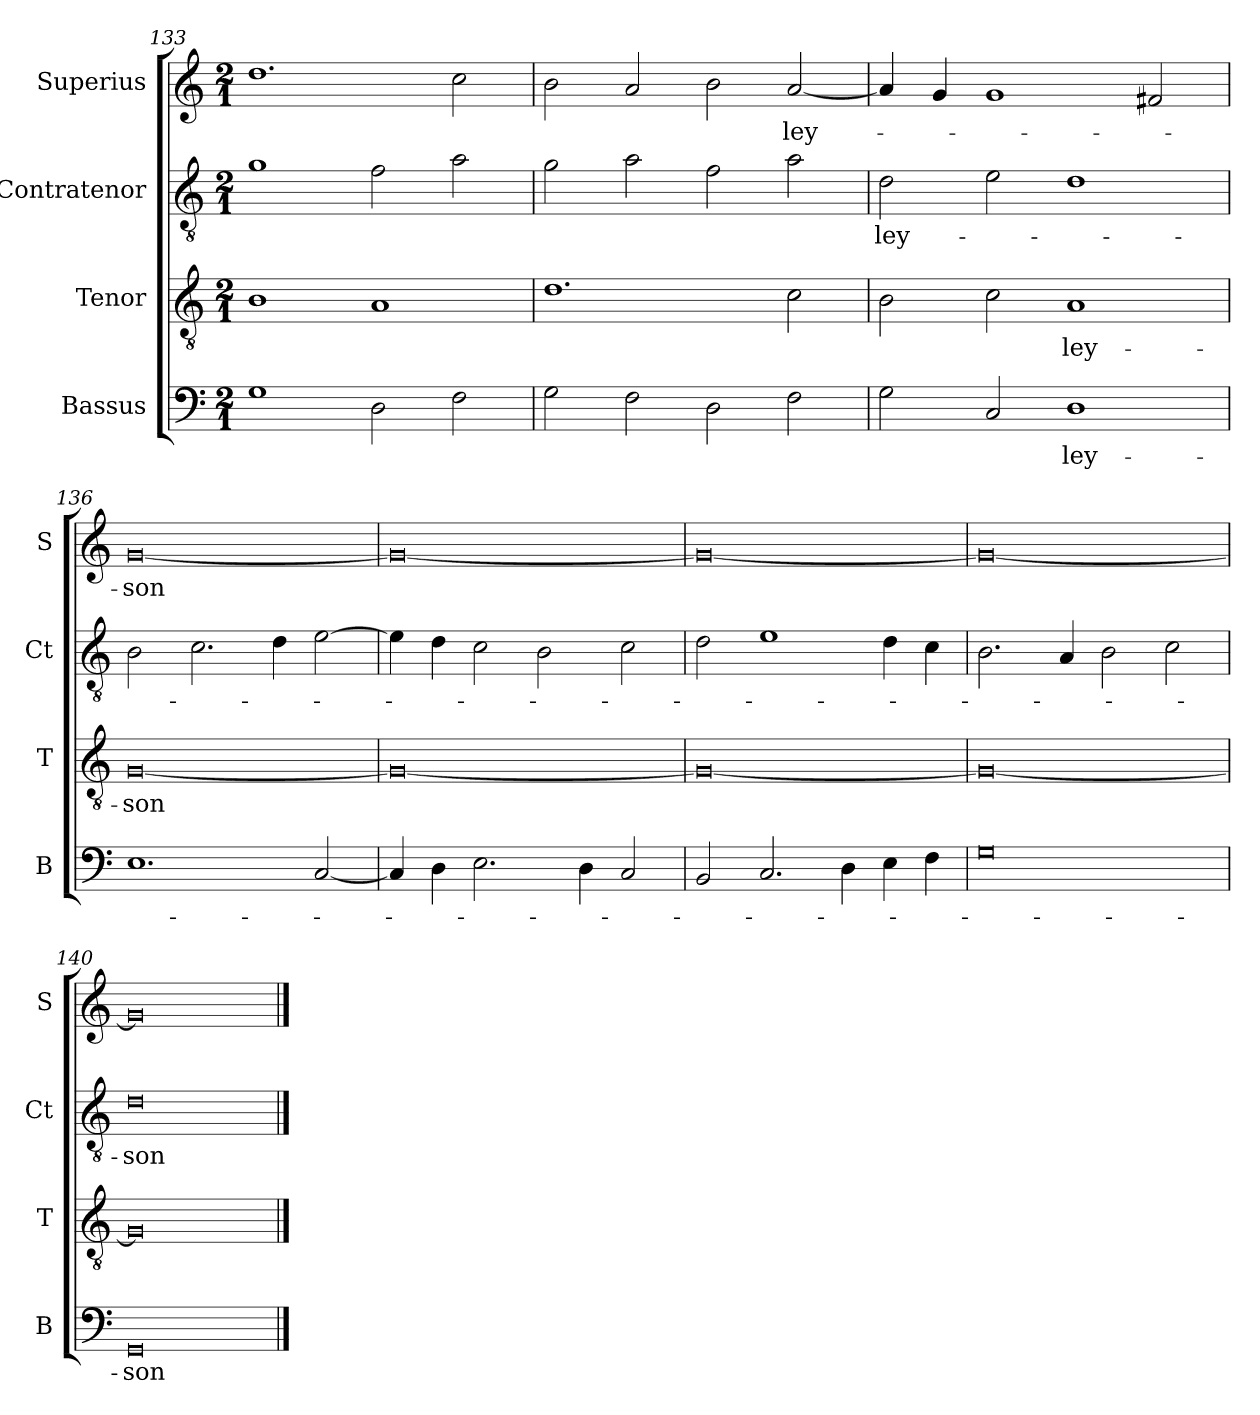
**kern	**text	**kern	**text	**kern	**text	**kern	**text
*part4	*part4	*part3	*part3	*part2	*part2	*part1	*part1
*staff4	*staff4	*staff3	*staff3	*staff2	*staff2	*staff1	*staff1
*I"Bassus	*	*I"Tenor	*	*I"Contratenor	*	*I"Superius	*
*I'B	*	*I'T	*	*I'Ct	*	*I'S	*
*clefF4	*	*clefGv2	*	*clefGv2	*	*clefG2	*
*k[]	*	*k[]	*	*k[]	*	*k[]	*
*M2/1	*	*M2/1	*	*M2/1	*	*M2/1	*
=133	=133	=133	=133	=133	=133	=133	=133
1G	.	1B	.	1g	.	1.dd	.
2D\	.	1A	.	2f\	.	.	.
2F\	.	.	.	2a\	.	2cc\	.
=134	=134	=134	=134	=134	=134	=134	=134
2G\	.	1.d	.	2g\	.	2b\	.
2F\	.	.	.	2a\	.	2a/	.
2D\	.	.	.	2f\	.	2b\	.
2F\	.	2c\	.	2a\	.	[2a/	-ley-
=135	=135	=135	=135	=135	=135	=135	=135
2G\	.	2B\	.	2d\	-ley-	4a/]	.
.	.	.	.	.	.	4g/	.
2C/	.	2c\	.	2e\	.	1g	.
1D	-ley-	1A	-ley-	1d	.	.	.
.	.	.	.	.	.	2f#X/	.
=136	=136	=136	=136	=136	=136	=136	=136
1.E	.	[0G	-son	2B\	.	[0g	-son
.	.	.	.	2.c\	.	.	.
.	.	.	.	4d\	.	.	.
[2C/	.	.	.	[2e\	.	.	.
=137	=137	=137	=137	=137	=137	=137	=137
4C/]	.	0G_	.	4e\]	.	0g_	.
4D\	.	.	.	4d\	.	.	.
2.E\	.	.	.	2c\	.	.	.
.	.	.	.	2B\	.	.	.
4D\	.	.	.	.	.	.	.
2C/	.	.	.	2c\	.	.	.
=138	=138	=138	=138	=138	=138	=138	=138
2BB/	.	0G_	.	2d\	.	0g_	.
2.C/	.	.	.	1e	.	.	.
4D\	.	.	.	.	.	.	.
4E\	.	.	.	4d\	.	.	.
4F\	.	.	.	4c\	.	.	.
=139	=139	=139	=139	=139	=139	=139	=139
0G	.	0G_	.	2.B\	.	0g_	.
.	.	.	.	4A/	.	.	.
.	.	.	.	2B\	.	.	.
.	.	.	.	2c\	.	.	.
=140	=140	=140	=140	=140	=140	=140	=140
0GG	-son	0G]	.	0d	-son	0g]	.
==	==	==	==	==	==	==	==
*-	*-	*-	*-	*-	*-	*-	*-
